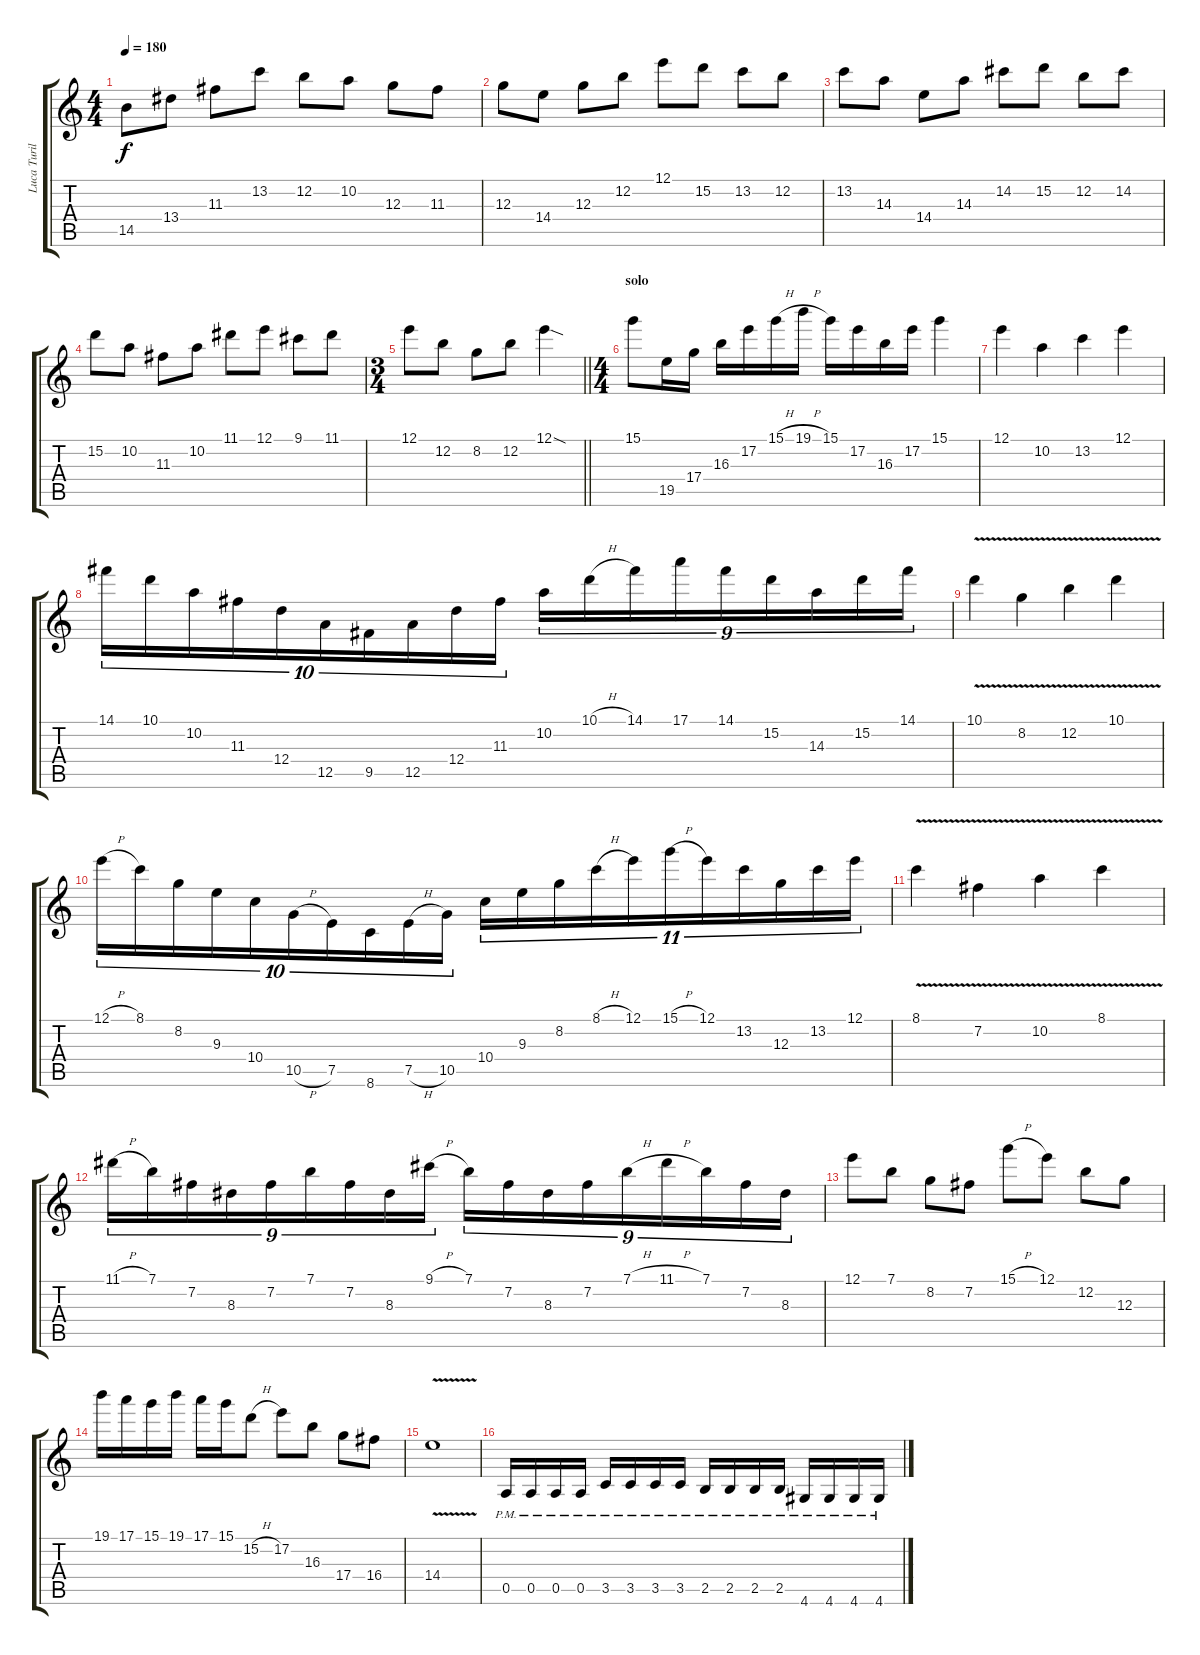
\track ("Luca Turilli " "Luca Turil") {instrument distortionguitar}
\staff {score tabs}
\tuning (E4 B3 G3 D3 A2 E2) {hide}
\ts (4 4)
\tempo 180
\clef g2
\ks c
14.5.8{dy f} 13.4.8 11.3.8 13.2.8 12.2.8 10.2.8 12.3.8 11.3.8 |
12.3.8 14.4.8 12.3.8 12.2.8 12.1.8 15.2.8 13.2.8 12.2.8 |
13.2.8 14.3.8 14.4.8 14.3.8 14.2.8 15.2.8 12.2.8 14.2.8 |
15.2.8 10.2.8 11.3.8 10.2.8 11.1.8 12.1.8 9.1.8 11.1.8 |
\ts (3 4)
\barLineRight lightlight
12.1.8 12.2.8 8.2.8 12.2.8 12.1{sod}.4 |
\ts (4 4)
\section ("" "solo")
15.1.8 19.5.16 17.4.16 16.3.16 17.2.16 15.1{h}.16 19.1{h}.16 15.1.16 17.2.16 16.3.16 17.2.16 15.1.4 |
12.1.4 10.2.4 13.2.4 12.1.4 |
14.1.16{tu (10 8)} 10.1.16{tu (10 8)} 10.2.16{tu (10 8)} 11.3.16{tu (10 8)} 12.4.16{tu (10 8)} 12.5.16{tu (10 8)} 9.5.16{tu (10 8)} 12.5.16{tu (10 8)} 12.4.16{tu (10 8)} 11.3.16{tu (10 8)} 10.2.16{tu (9 8)} 10.1{h}.16{tu (9 8)} 14.1.16{tu (9 8)} 17.1.16{tu (9 8)} 14.1.16{tu (9 8)} 15.2.16{tu (9 8)} 14.3.16{tu (9 8)} 15.2.16{tu (9 8)} 14.1.16{tu (9 8)} |
10.1{v}.4 8.2{v}.4 12.2{v}.4 10.1{v}.4 |
12.1{h}.16{tu (10 8)} 8.1.16{tu (10 8)} 8.2.16{tu (10 8)} 9.3.16{tu (10 8)} 10.4.16{tu (10 8)} 10.5{h}.16{tu (10 8)} 7.5.16{tu (10 8)} 8.6.16{tu (10 8)} 7.5{h}.16{tu (10 8)} 10.5.16{tu (10 8)} 10.4.16{tu (11 8)} 9.3.16{tu (11 8)} 8.2.16{tu (11 8)} 8.1{h}.16{tu (11 8)} 12.1.16{tu (11 8)} 15.1{h}.16{tu (11 8)} 12.1.16{tu (11 8)} 13.2.16{tu (11 8)} 12.3.16{tu (11 8)} 13.2.16{tu (11 8)} 12.1.16{tu (11 8)} |
8.1{v}.4 7.2{v}.4 10.2{v}.4 8.1{v}.4 |
11.1{h}.16{tu (9 8)} 7.1.16{tu (9 8)} 7.2.16{tu (9 8)} 8.3.16{tu (9 8)} 7.2.16{tu (9 8)} 7.1.16{tu (9 8)} 7.2.16{tu (9 8)} 8.3.16{tu (9 8)} 9.1{h}.16{tu (9 8)} 7.1.16{tu (9 8)} 7.2.16{tu (9 8)} 8.3.16{tu (9 8)} 7.2.16{tu (9 8)} 7.1{h}.16{tu (9 8)} 11.1{h}.16{tu (9 8)} 7.1.16{tu (9 8)} 7.2.16{tu (9 8)} 8.3.16{tu (9 8)} |
12.1.8 7.1.8 8.2.8 7.2.8 15.1{h}.8 12.1.8 12.2.8 12.3.8 |
19.1.16 17.1.16 15.1.16 19.1.16 17.1.16 15.1.16 15.2{h}.8 17.2.8 16.3.8 17.4.8 16.4.8 |
14.4{v}.1 |
0.5{pm}.16 0.5{pm}.16 0.5{pm}.16 0.5{pm}.16 3.5{pm}.16 3.5{pm}.16 3.5{pm}.16 3.5{pm}.16 2.5{pm}.16 2.5{pm}.16 2.5{pm}.16 2.5{pm}.16 4.6{pm}.16 4.6{pm}.16 4.6{pm}.16 4.6{pm}.16
